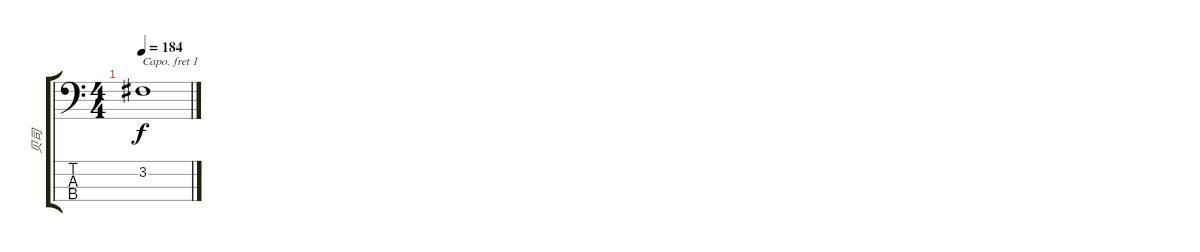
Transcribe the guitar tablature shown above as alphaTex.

\track ("贝司" "贝司") {instrument electricbassfinger}
\staff {score tabs}
\capo 1
\tuning (G2 D2 A1 E1) {hide}
\ts (4 4)
\tempo 184
\clef f4
\ks c
3.2{t}.1{dy f}
